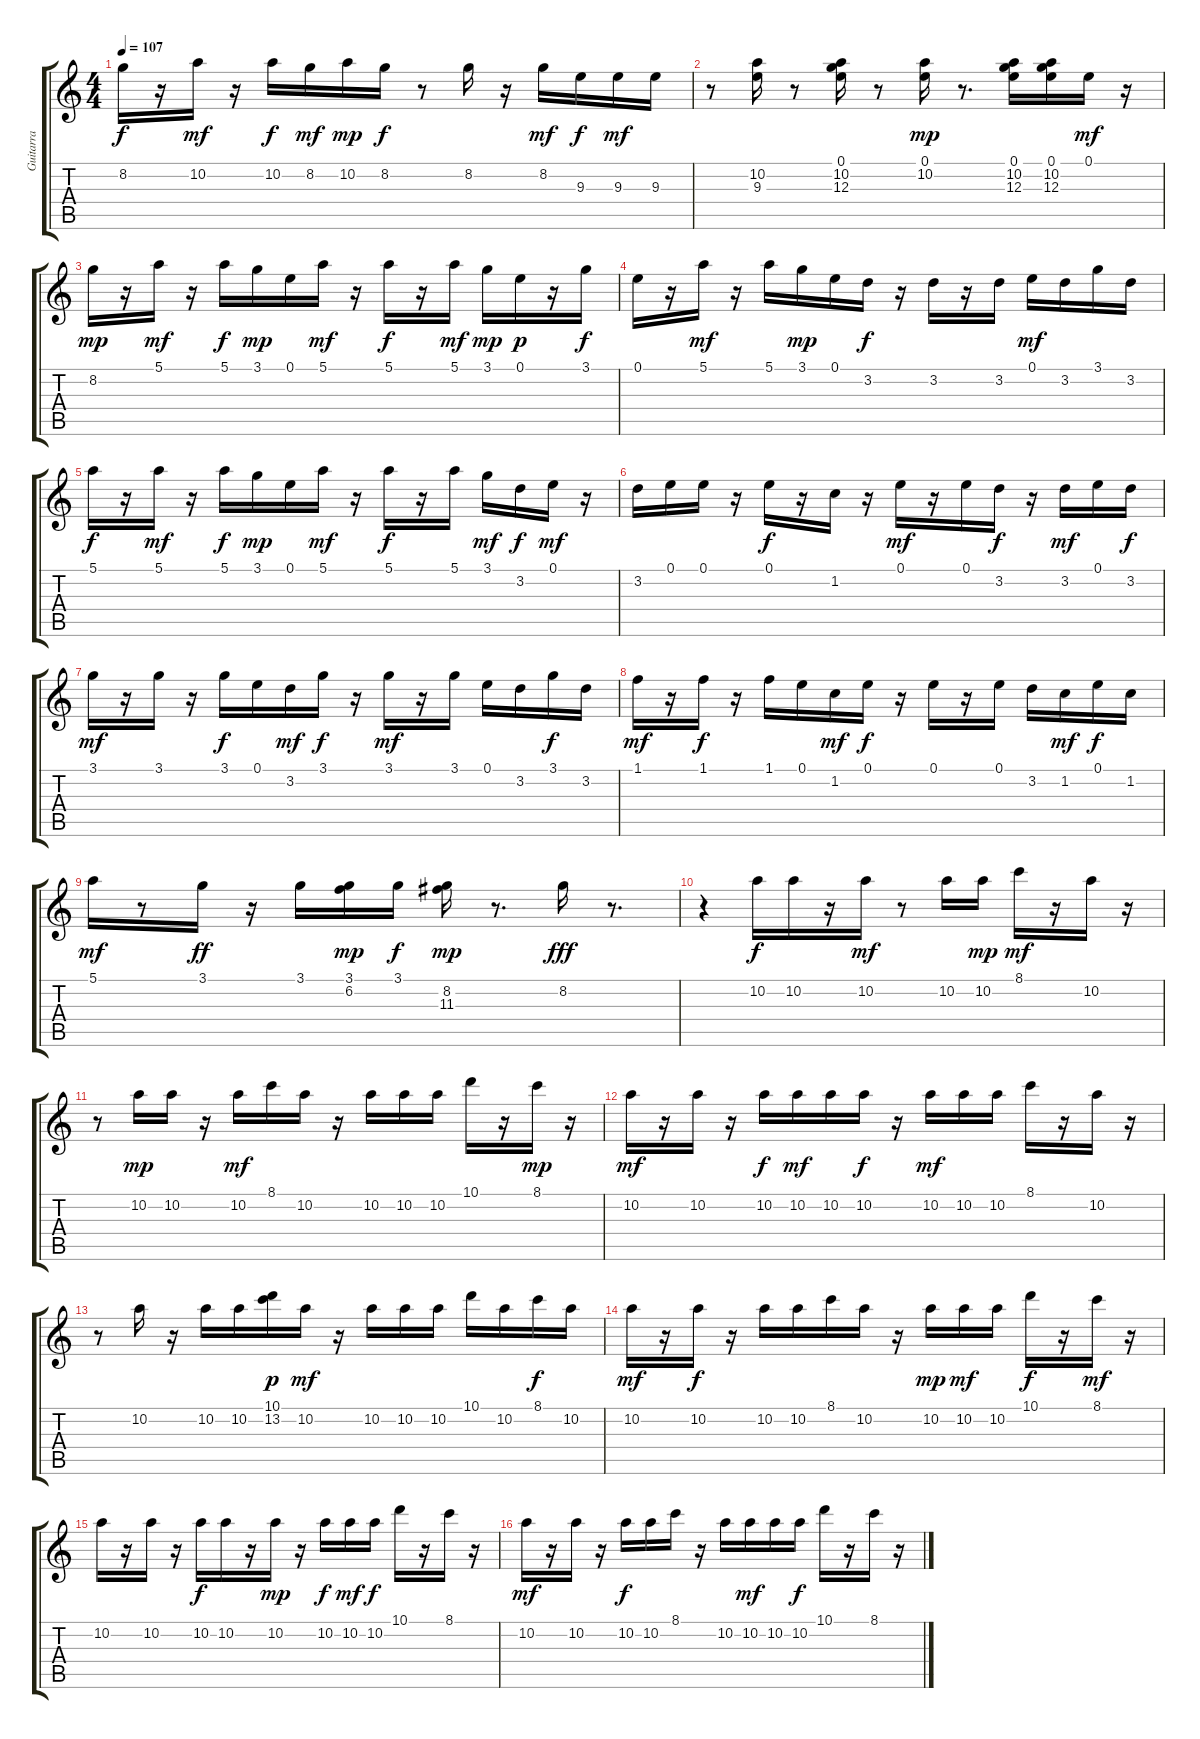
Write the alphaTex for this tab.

\track ("Guitarra" "Guitarra") {instrument electricguitarjazz}
\staff {score tabs}
\tuning (E4 B3 G3 D3 A2 E2) {hide}
\ts (4 4)
\tempo 107
\clef g2
\ks c
8.2.16{dy f} r.16 10.2.16{dy mf} r.16 10.2.16{dy f} 8.2.16{dy mf} 10.2.16{dy mp} 8.2.16{dy f} r.8 8.2.16 r.16 8.2.16{dy mf} 9.3.16{dy f} 9.3.16{dy mf} 9.3.16 |
r.8 (10.2 9.3).16 r.8 (0.1 10.2 12.3).16 r.8 (0.1 10.2).16{dy mp} r.8{d} (0.1 10.2 12.3).16 (0.1 10.2 12.3).16 0.1.16{dy mf} r.16 |
8.2.16{dy mp} r.16 5.1.16{dy mf} r.16 5.1.16{dy f} 3.1.16{dy mp} 0.1.16 5.1.16{dy mf} r.16 5.1.16{dy f} r.16 5.1.16{dy mf} 3.1.16{dy mp} 0.1.16{dy p} r.16 3.1.16{dy f} |
0.1.16 r.16 5.1.16{dy mf} r.16 5.1.16 3.1.16{dy mp} 0.1.16 3.2.16{dy f} r.16 3.2.16 r.16 3.2.16 0.1.16{dy mf} 3.2.16 3.1.16 3.2.16 |
5.1.16{dy f} r.16 5.1.16{dy mf} r.16 5.1.16{dy f} 3.1.16{dy mp} 0.1.16 5.1.16{dy mf} r.16 5.1.16{dy f} r.16 5.1.16 3.1.16{dy mf} 3.2.16{dy f} 0.1.16{dy mf} r.16 |
3.2.16 0.1.16 0.1.16 r.16 0.1.16{dy f} r.16 1.2.16 r.16 0.1.16{dy mf} r.16 0.1.16 3.2.16{dy f} r.16 3.2.16{dy mf} 0.1.16 3.2.16{dy f} |
3.1.16{dy mf} r.16 3.1.16 r.16 3.1.16{dy f} 0.1.16 3.2.16{dy mf} 3.1.16{dy f} r.16 3.1.16{dy mf} r.16 3.1.16 0.1.16 3.2.16 3.1.16{dy f} 3.2.16 |
1.1.16{dy mf} r.16 1.1.16{dy f} r.16 1.1.16 0.1.16 1.2.16{dy mf} 0.1.16{dy f} r.16 0.1.16 r.16 0.1.16 3.2.16 1.2.16{dy mf} 0.1.16{dy f} 1.2.16 |
5.1.16{dy mf} r.8 3.1.16{dy ff} r.16 3.1.16 (3.1 6.2).16{dy mp} 3.1.16{dy f} (8.2 11.3).16{dy mp} r.8{d} 8.2.16{dy fff} r.8{d} |
r.4 10.2.16{dy f} 10.2.16 r.16 10.2.16{dy mf} r.8 10.2.16 10.2.16{dy mp} 8.1.16{dy mf} r.16 10.2.16 r.16 |
r.8 10.2.16{dy mp} 10.2.16 r.16 10.2.16{dy mf} 8.1.16 10.2.16 r.16 10.2.16 10.2.16 10.2.16 10.1.16 r.16 8.1.16{dy mp} r.16 |
10.2.16{dy mf} r.16 10.2.16 r.16 10.2.16{dy f} 10.2.16{dy mf} 10.2.16 10.2.16{dy f} r.16 10.2.16{dy mf} 10.2.16 10.2.16 8.1.16 r.16 10.2.16 r.16 |
r.8 10.2.16 r.16 10.2.16 10.2.16 (10.1 13.2).16{dy p} 10.2.16{dy mf} r.16 10.2.16 10.2.16 10.2.16 10.1.16 10.2.16 8.1.16{dy f} 10.2.16 |
10.2.16{dy mf} r.16 10.2.16{dy f} r.16 10.2.16 10.2.16 8.1.16 10.2.16 r.16 10.2.16{dy mp} 10.2.16{dy mf} 10.2.16 10.1.16{dy f} r.16 8.1.16{dy mf} r.16 |
10.2.16 r.16 10.2.16 r.16 10.2.16{dy f} 10.2.16 r.16 10.2.16{dy mp} r.16 10.2.16{dy f} 10.2.16{dy mf} 10.2.16{dy f} 10.1.16 r.16 8.1.16 r.16 |
10.2.16{dy mf} r.16 10.2.16 r.16 10.2.16{dy f} 10.2.16 8.1.16 r.16 10.2.16 10.2.16{dy mf} 10.2.16 10.2.16{dy f} 10.1.16 r.16 8.1.16 r.16
